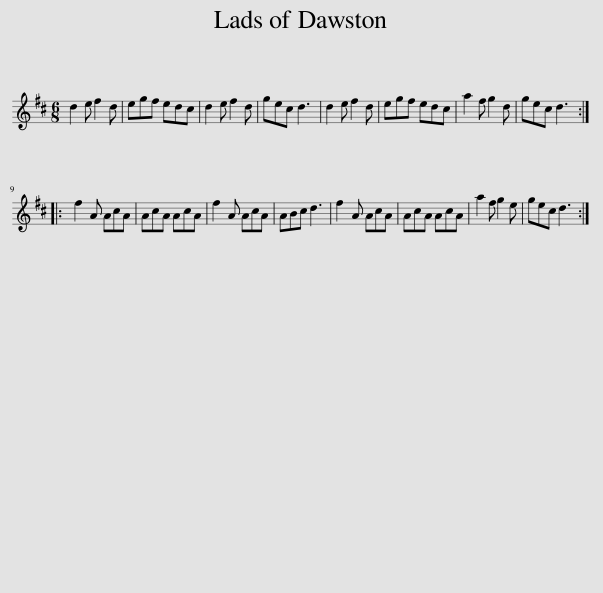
X:1
L:1/8
M:6/8
I:linebreak $
K:D
V:1 treble
V:1
 d2 e f2 d | egf edc | d2 e f2 d | gec d3 | d2 e f2 d | %5
 egf edc | a2 f g2 d | gec d3 ::$ f2 A AcA | AcA AcA | %10
 f2 A AcA | ABc d3 | f2 A AcA | AcA AcA | a2 f g2 e | %15
 gec d3 :| %16
